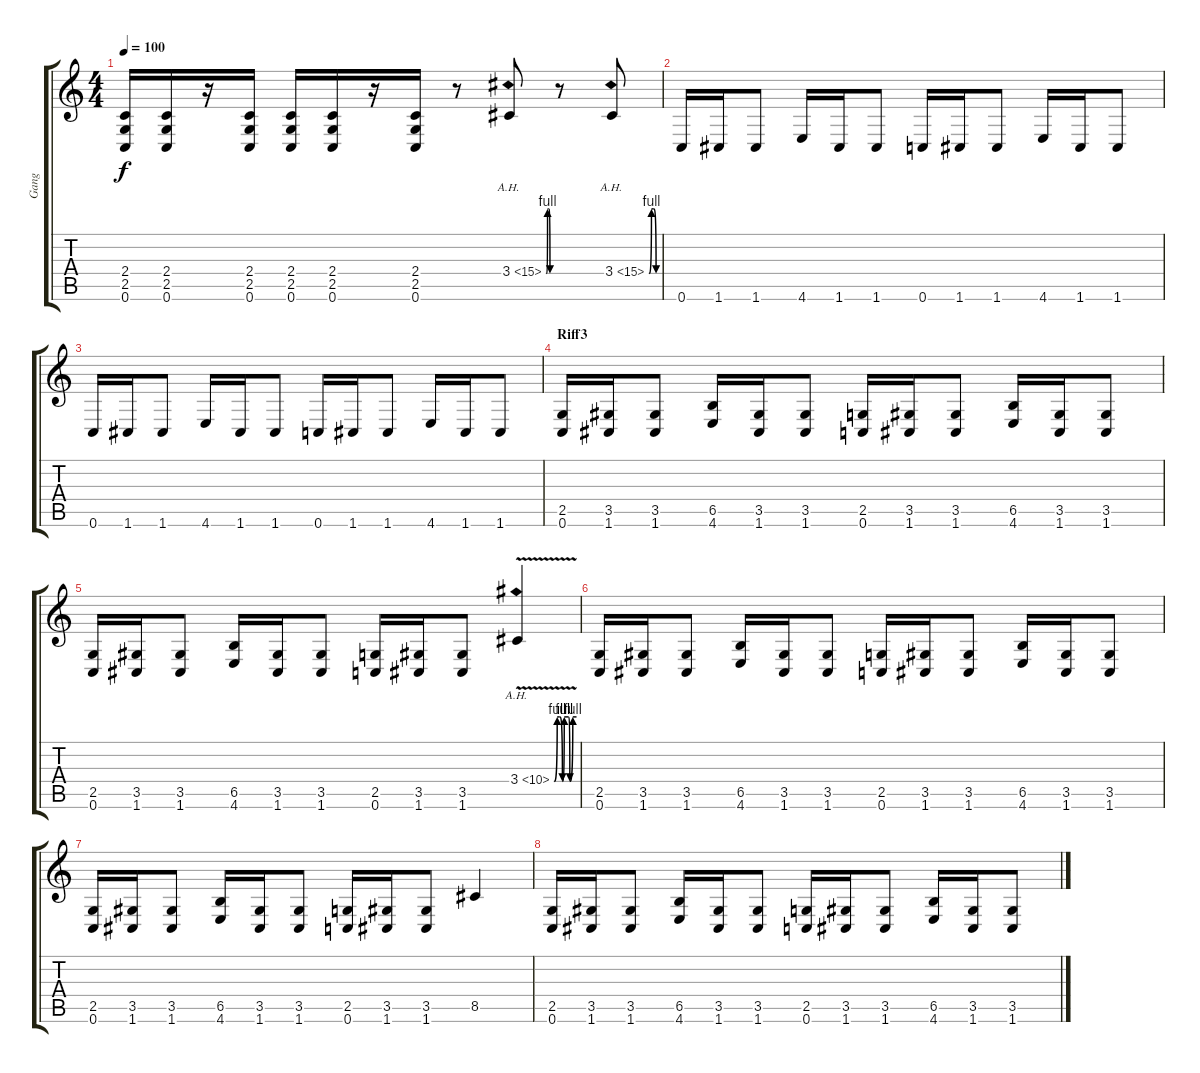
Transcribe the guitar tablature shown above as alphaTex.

\track ("Gang" "Gang") {instrument distortionguitar}
\staff {score tabs}
\tuning (C4 G3 Eb3 Bb2 F2 C2) {hide}
\ts (4 4)
\tempo 100
\clef g2
\ks c
(2.4 2.5 0.6).16{dy f} (2.4 2.5 0.6).16 r.16 (2.4 2.5 0.6).16 (2.4 2.5 0.6).16 (2.4 2.5 0.6).16 r.16 (2.4 2.5 0.6).16 r.8 3.4{be (custom 0 0 15 4 30 4 45 0 60 0) ah 12}.8 r.8 3.4{be (custom 0 0 15 4 30 4 45 0 60 0) ah 12}.8 |
0.6.16 1.6.16 1.6.8 4.6.16 1.6.16 1.6.8 0.6.16 1.6.16 1.6.8 4.6.16 1.6.16 1.6.8 |
0.6.16 1.6.16 1.6.8 4.6.16 1.6.16 1.6.8 0.6.16 1.6.16 1.6.8 4.6.16 1.6.16 1.6.8 |
\section ("" "Riff3")
(2.5 0.6).16 (3.5 1.6).16 (3.5 1.6).8 (6.5 4.6).16 (3.5 1.6).16 (3.5 1.6).8 (2.5 0.6).16 (3.5 1.6).16 (3.5 1.6).8 (6.5 4.6).16 (3.5 1.6).16 (3.5 1.6).8 |
(2.5 0.6).16 (3.5 1.6).16 (3.5 1.6).8 (6.5 4.6).16 (3.5 1.6).16 (3.5 1.6).8 (2.5 0.6).16 (3.5 1.6).16 (3.5 1.6).8 3.4{be (custom 0 0 8 4 15 4 22 0 27 4 38 4 42 0 50 4 60 4) ah 7 v}.4 |
(2.5 0.6).16 (3.5 1.6).16 (3.5 1.6).8 (6.5 4.6).16 (3.5 1.6).16 (3.5 1.6).8 (2.5 0.6).16 (3.5 1.6).16 (3.5 1.6).8 (6.5 4.6).16 (3.5 1.6).16 (3.5 1.6).8 |
(2.5 0.6).16 (3.5 1.6).16 (3.5 1.6).8 (6.5 4.6).16 (3.5 1.6).16 (3.5 1.6).8 (2.5 0.6).16 (3.5 1.6).16 (3.5 1.6).8 8.5.4 |
(2.5 0.6).16 (3.5 1.6).16 (3.5 1.6).8 (6.5 4.6).16 (3.5 1.6).16 (3.5 1.6).8 (2.5 0.6).16 (3.5 1.6).16 (3.5 1.6).8 (6.5 4.6).16 (3.5 1.6).16 (3.5 1.6).8
